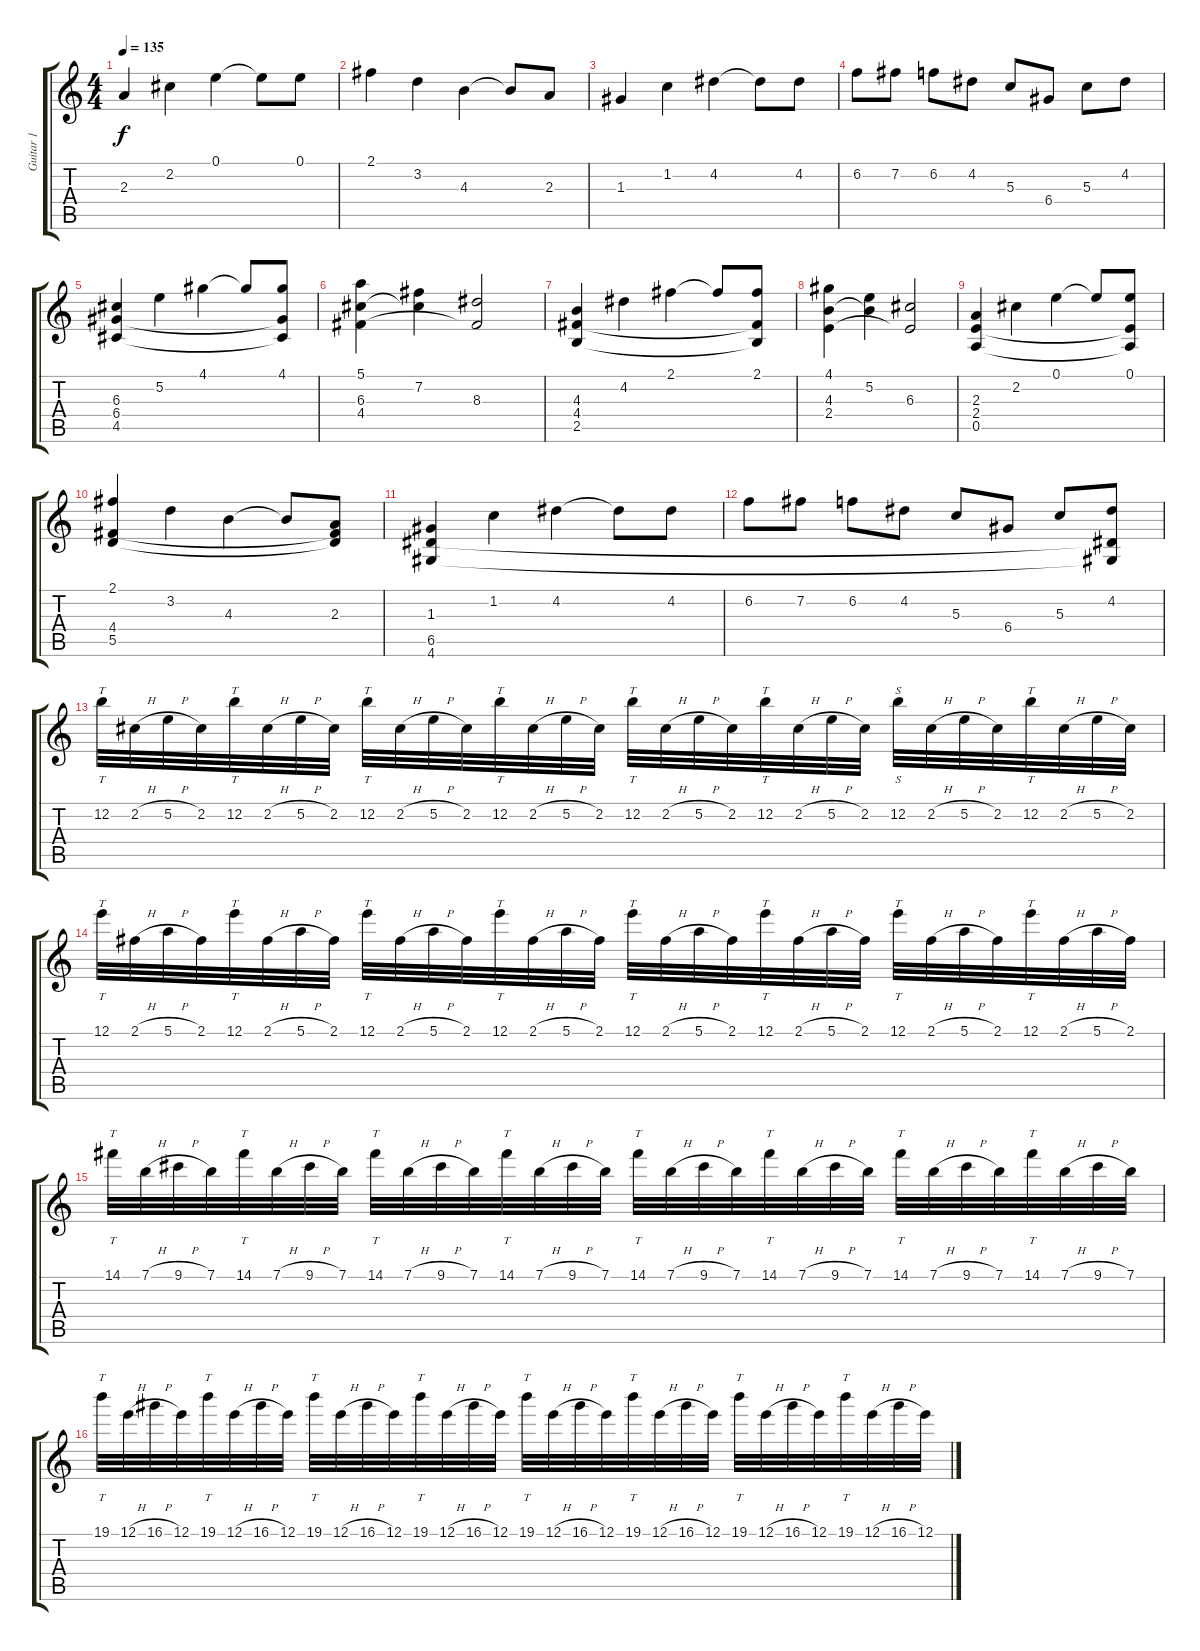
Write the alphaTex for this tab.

\track ("Guitar 1" "Guitar 1") {instrument distortionguitar}
\staff {score tabs}
\tuning (E4 B3 G3 D3 A2 E2) {hide}
\ts (4 4)
\tempo 135
\clef g2
\ks c
2.3.4{dy f} 2.2.4 0.1.4 0.1{t}.8 0.1.8 |
2.1.4 3.2.4 4.3.4 4.3{t}.8 2.3.8 |
1.3.4 1.2.4 4.2.4 4.2{t}.8 4.2.8 |
6.2.8 7.2.8 6.2.8 4.2.8 5.3.8 6.4.8 5.3.8 4.2.8 |
(6.3 6.4 4.5).4 5.2.4 4.1.4 4.1{t}.8 (4.1 6.4{t} 4.5{t}).8 |
(5.1 6.3 4.4).4 (7.2 6.3{t}).4 (8.3 4.4{t}).2 |
(4.3 4.4 2.5).4 4.2.4 2.1.4 2.1{t}.8 (2.1 4.4{t} 2.5{t}).8 |
(4.1 4.3 2.4).4 (5.2 4.3{t}).4 (6.3 2.4{t}).2 |
(2.3 2.4 0.5).4 2.2.4 0.1.4 0.1{t}.8 (0.1 2.4{t} 0.5{t}).8 |
(2.1 4.4 5.5).4 3.2.4 4.3.4 4.3{t}.8 (2.3 4.4{t} 5.5{t}).8 |
(1.3 6.5 4.6).4 1.2.4 4.2.4 4.2{t}.8 4.2.8 |
6.2.8 7.2.8 6.2.8 4.2.8 5.3.8 6.4.8 5.3.8 (4.2 6.5{t} 4.6{t}).8 |
12.2.32{tt instrument electricguitarclean} 2.2{h}.32 5.2{h}.32 2.2.32 12.2.32{tt} 2.2{h}.32 5.2{h}.32 2.2.32 12.2.32{tt} 2.2{h}.32 5.2{h}.32 2.2.32 12.2.32{tt} 2.2{h}.32 5.2{h}.32 2.2.32 12.2.32{tt} 2.2{h}.32 5.2{h}.32 2.2.32 12.2.32{tt} 2.2{h}.32 5.2{h}.32 2.2.32 12.2.32{s} 2.2{h}.32 5.2{h}.32 2.2.32 12.2.32{tt} 2.2{h}.32 5.2{h}.32 2.2.32 |
12.1.32{tt} 2.1{h}.32 5.1{h}.32 2.1.32 12.1.32{tt} 2.1{h}.32 5.1{h}.32 2.1.32 12.1.32{tt} 2.1{h}.32 5.1{h}.32 2.1.32 12.1.32{tt} 2.1{h}.32 5.1{h}.32 2.1.32 12.1.32{tt} 2.1{h}.32 5.1{h}.32 2.1.32 12.1.32{tt} 2.1{h}.32 5.1{h}.32 2.1.32 12.1.32{tt} 2.1{h}.32 5.1{h}.32 2.1.32 12.1.32{tt} 2.1{h}.32 5.1{h}.32 2.1.32 |
14.1.32{tt} 7.1{h}.32 9.1{h}.32 7.1.32 14.1.32{tt} 7.1{h}.32 9.1{h}.32 7.1.32 14.1.32{tt} 7.1{h}.32 9.1{h}.32 7.1.32 14.1.32{tt} 7.1{h}.32 9.1{h}.32 7.1.32 14.1.32{tt} 7.1{h}.32 9.1{h}.32 7.1.32 14.1.32{tt} 7.1{h}.32 9.1{h}.32 7.1.32 14.1.32{tt} 7.1{h}.32 9.1{h}.32 7.1.32 14.1.32{tt} 7.1{h}.32 9.1{h}.32 7.1.32 |
19.1.32{tt} 12.1{h}.32 16.1{h}.32 12.1.32 19.1.32{tt} 12.1{h}.32 16.1{h}.32 12.1.32 19.1.32{tt} 12.1{h}.32 16.1{h}.32 12.1.32 19.1.32{tt} 12.1{h}.32 16.1{h}.32 12.1.32 19.1.32{tt} 12.1{h}.32 16.1{h}.32 12.1.32 19.1.32{tt} 12.1{h}.32 16.1{h}.32 12.1.32 19.1.32{tt} 12.1{h}.32 16.1{h}.32 12.1.32 19.1.32{tt} 12.1{h}.32 16.1{h}.32 12.1.32
